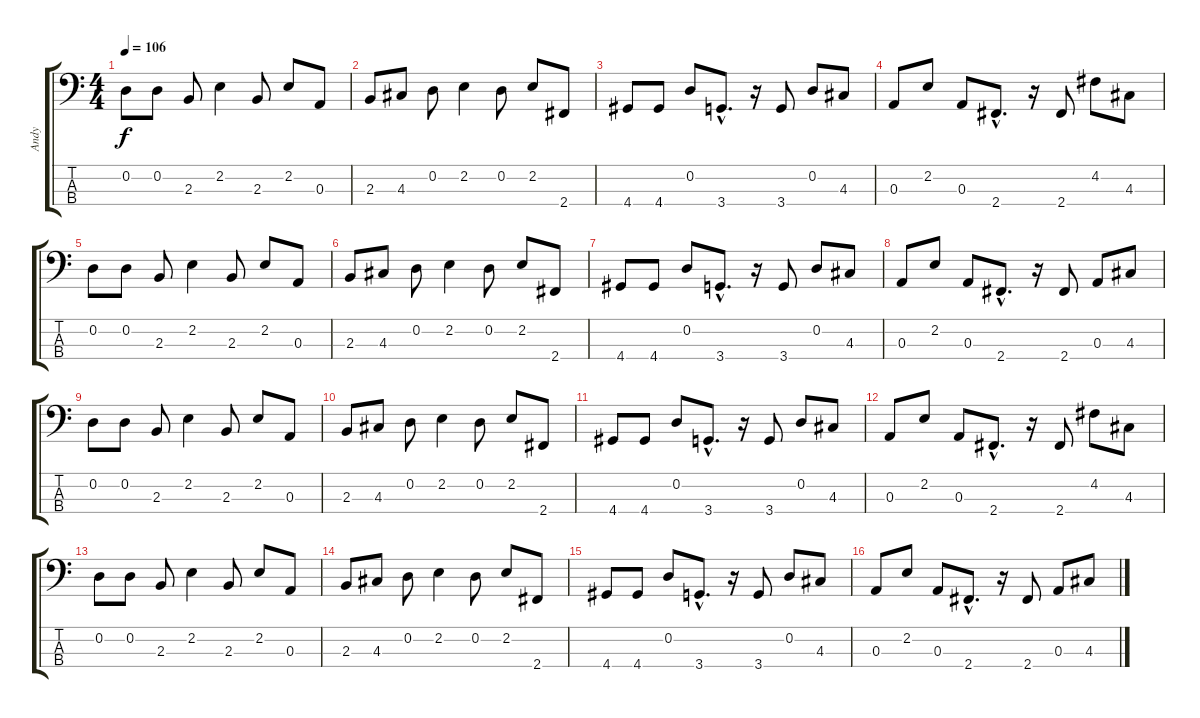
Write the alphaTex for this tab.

\track ("Andy" "Andy") {instrument electricbasspick}
\staff {score tabs}
\tuning (G2 D2 A1 E1) {hide}
\ts (4 4)
\tempo 106
\clef f4
\ks c
0.2.8{dy f} 0.2.8 2.3.8 2.2.4 2.3.8 2.2.8 0.3.8 |
2.3.8 4.3.8 0.2.8 2.2.4 0.2.8 2.2.8 2.4.8 |
4.4.8 4.4.8 0.2.8 3.4{hac}.8{d} r.16 3.4.8 0.2.8 4.3.8 |
0.3.8 2.2.8 0.3.8 2.4{hac}.8{d} r.16 2.4.8 4.2.8 4.3.8 |
0.2.8 0.2.8 2.3.8 2.2.4 2.3.8 2.2.8 0.3.8 |
2.3.8 4.3.8 0.2.8 2.2.4 0.2.8 2.2.8 2.4.8 |
4.4.8 4.4.8 0.2.8 3.4{hac}.8{d} r.16 3.4.8 0.2.8 4.3.8 |
0.3.8 2.2.8 0.3.8 2.4{hac}.8{d} r.16 2.4.8 0.3.8 4.3.8 |
0.2.8 0.2.8 2.3.8 2.2.4 2.3.8 2.2.8 0.3.8 |
2.3.8 4.3.8 0.2.8 2.2.4 0.2.8 2.2.8 2.4.8 |
4.4.8 4.4.8 0.2.8 3.4{hac}.8{d} r.16 3.4.8 0.2.8 4.3.8 |
0.3.8 2.2.8 0.3.8 2.4{hac}.8{d} r.16 2.4.8 4.2.8 4.3.8 |
0.2.8 0.2.8 2.3.8 2.2.4 2.3.8 2.2.8 0.3.8 |
2.3.8 4.3.8 0.2.8 2.2.4 0.2.8{volume 14} 2.2.8 2.4.8 |
4.4.8{volume 13} 4.4.8 0.2.8 3.4{hac}.8{d} r.16 3.4.8 0.2.8 4.3.8 |
0.3.8 2.2.8 0.3.8 2.4{hac}.8{d volume 12} r.16 2.4.8 0.3.8 4.3.8
